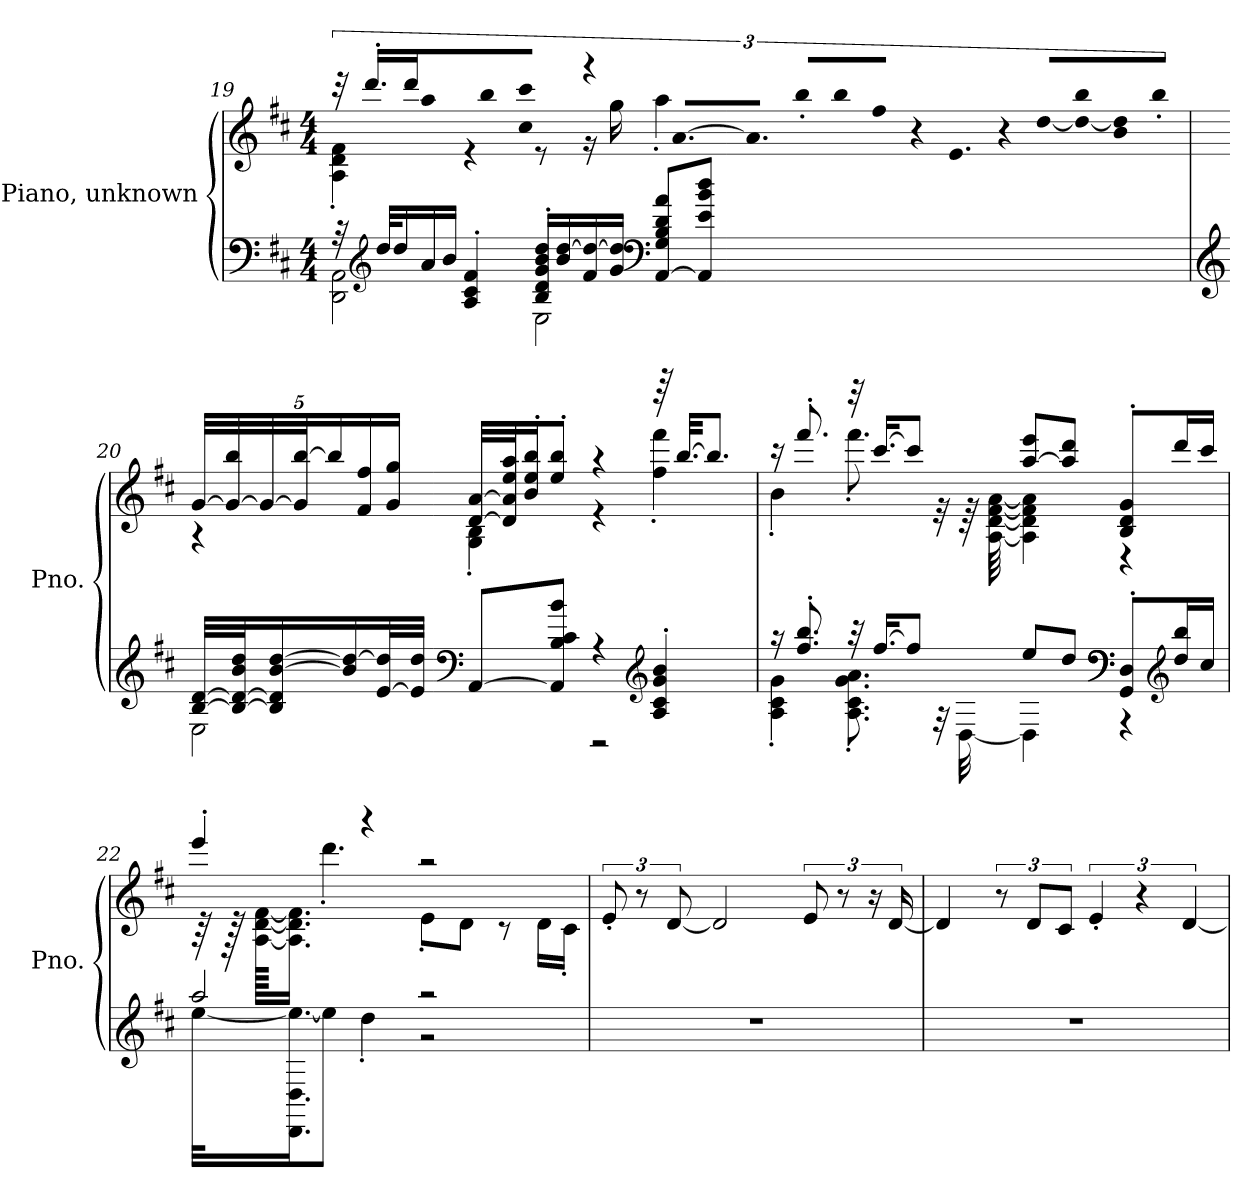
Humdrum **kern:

**kern	**kern
*part1	*part1
*staff2	*staff1
*I"Piano, unknown	*
*I'Pno.	*
!!LO:PB:g=z
*clefF4	*clefG2
*k[f#c#]	*k[f#c#]
*M4/4	*M4/4
=19	=19
*^	*^
32r	2DD\ 2AA\	48r	4A\' 4d\' 4f#\'
.	.	24.ddd'/LL	.
*clefG2	*	*	*
32dd/KLL	.	.	.
16dd/	.	.	.
.	.	24ddd/	.
16a/	.	16aa/	.
16b/JJ	.	16bb/J	.
4A/' 4c#/' 4f#/'	.	8cc#/ 8ccc#/J	4r
.	.	128r	.
.	.	[64.a/KKLL	.
.	.	16.a/JJ]	.
16B/' 16d/' 16g/' 16b/' 16dd/'LL	2E\	16bb'/LL	8r
16b/ [16dd/	.	16bb/	.
16f#/ 16dd/_	.	16ff#/JJ	16r
16g/ 16dd/]JJ	.	64r	16gg\
.	.	32.e/	.
*clefF4	*	*	*
[8AA/ 8G/ 8B/ 8d/ 8a/L	.	32r	4aa'\
.	.	[32dd/LLL	.
.	.	32dd/_ 32bb/	.
.	.	32b/ 32dd/]JJ	.
8AA/] 8e/ 8b/ 8dd/J	.	8bb'/J	.
!!LO:LB:g=z	!!
=20	=20	=20	=20
*clefG2	*	*	*
*	*	*Xbrackettup	*
[32B/ [32d/LLL	2E\	[40g/LLL	4r
.	.	40g/_ 40bb/	.
32B/_ 32d/_ 32b/ 32dd/J	.	.	.
.	.	40g/_	.
16B/] 16d/] [16b/ [16dd/	.	.	.
.	.	40g/] [40bb/J	.
.	.	20bb/]	.
16b/] 16dd/_	.	.	.
.	.	20f#/ 20ff#/	.
[32e/ 32dd/]L	.	.	.
.	.	20g/ 20gg/JJ	.
32e/] 32dd/JJJ	.	.	.
*clefF4	*	*	*
[8AA/L	.	[32d/ [32a/LLL	4G\' 4B\'
.	.	32d/] 32a/] 32ee/ 32aa/J	.
.	.	16b/' 16ee/' 16bb/'J	.
8AA/] 8B/ 8c#/ 8b/J	.	8ee/' 8bb/'J	.
4r	2r	4r	4r
*clefG2	*	*	*
4A/' 4c#/' 4g/' 4b/'	.	64r	4ff#\' 4fff#\'
.	.	[32.bb/KKL	.
.	.	8.bb/J]	.
!!LO:LB:g=z	!!
=21	=21	=21	=21
16r	4A\' 4c#\' 4g\'	16r	4b'\
8.ff#/' 8.bb/'	.	8.fff#'/	.
32r	8.A\' 8.c#\' 8.g\' 8.a\'	32r	8.fff#'\
[16.ff#/KL	.	[16.ccc#/KL	.
8ff#/J]	.	8ccc#/J]	.
.	32r	.	32r
.	[32D\	.	64r
.	.	.	[64A\ [64d\ [64f#\ [64a\
8ee/L	4D\]	[8aa/ 8eee/L	4A\] 4d\] 4f#\] 4a\]
8dd/J	.	8aa/] 8ddd/J	.
*clefF4	*	*	*
8GG/' 8D/'L	4r	8B/' 8d/' 8g/'L	4r
*clefG2	*	*	*
16dd/ 16bb/L	.	16ddd/L	.
16cc#/JJ	.	16ccc#/JJ	.
=22	=22	=22	=22
2aa/	[32ee\KLL	4eee'/	64r
.	.	.	128r
.	.	.	[128A\ [128d\ [128f#\KKKLL
.	16.DD\ 16.D\ 16.ee\_J	.	16.A\] 16.d\] 16.f#\]JJ
.	8ee\J]	.	4.ddd'\
.	4dd'\	4r	.
2r	2r	2r	8e'\L
.	.	.	8d\J
.	.	.	8r
.	.	.	16d\LL
.	.	.	16c#'\JJ
*v	*v	*	*
*	*v	*v
!!LO:LB:g=z
=23	=23
*	*brackettup
1r	12e'/
.	12r
.	[12d/
.	2d/]
.	12e/
.	12r
.	24r
.	[24d/
=24	=24
1r	4d/]
.	12r
.	12d/L
.	12c#/J
.	6e'/
.	6r
.	[6d/
=	=
*-	*-
